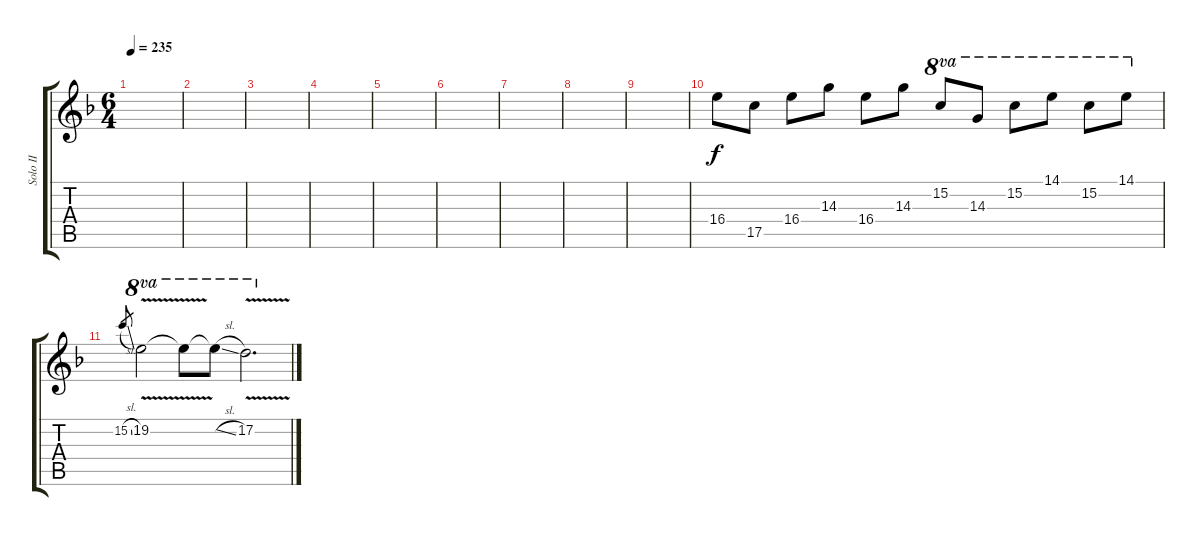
\track ("Solo II" "Solo II") {instrument overdrivenguitar}
\staff {score tabs}
\tuning (D4 A3 F3 C3 G2 D2) {hide}
\ts (6 4)
\tempo 235
\clef g2
\ks f
|
|
|
|
|
|
|
|
|
16.4.8 17.5.8 16.4.8 14.3.8 16.4.8 14.3.8 15.2.8{ot 8va} 14.3.8{ot 8va} 15.2.8{ot 8va} 14.1.8{ot 8va} 15.2.8{ot 8va} 14.1.8{ot 8va} |
15.2{sl}.8{gr} 19.2{v}.2{ot 8va} 19.2{t}.8{ot 8va} 19.2{sl t}.8{ot 8va} 17.2{v}.2{d ot 8va}
